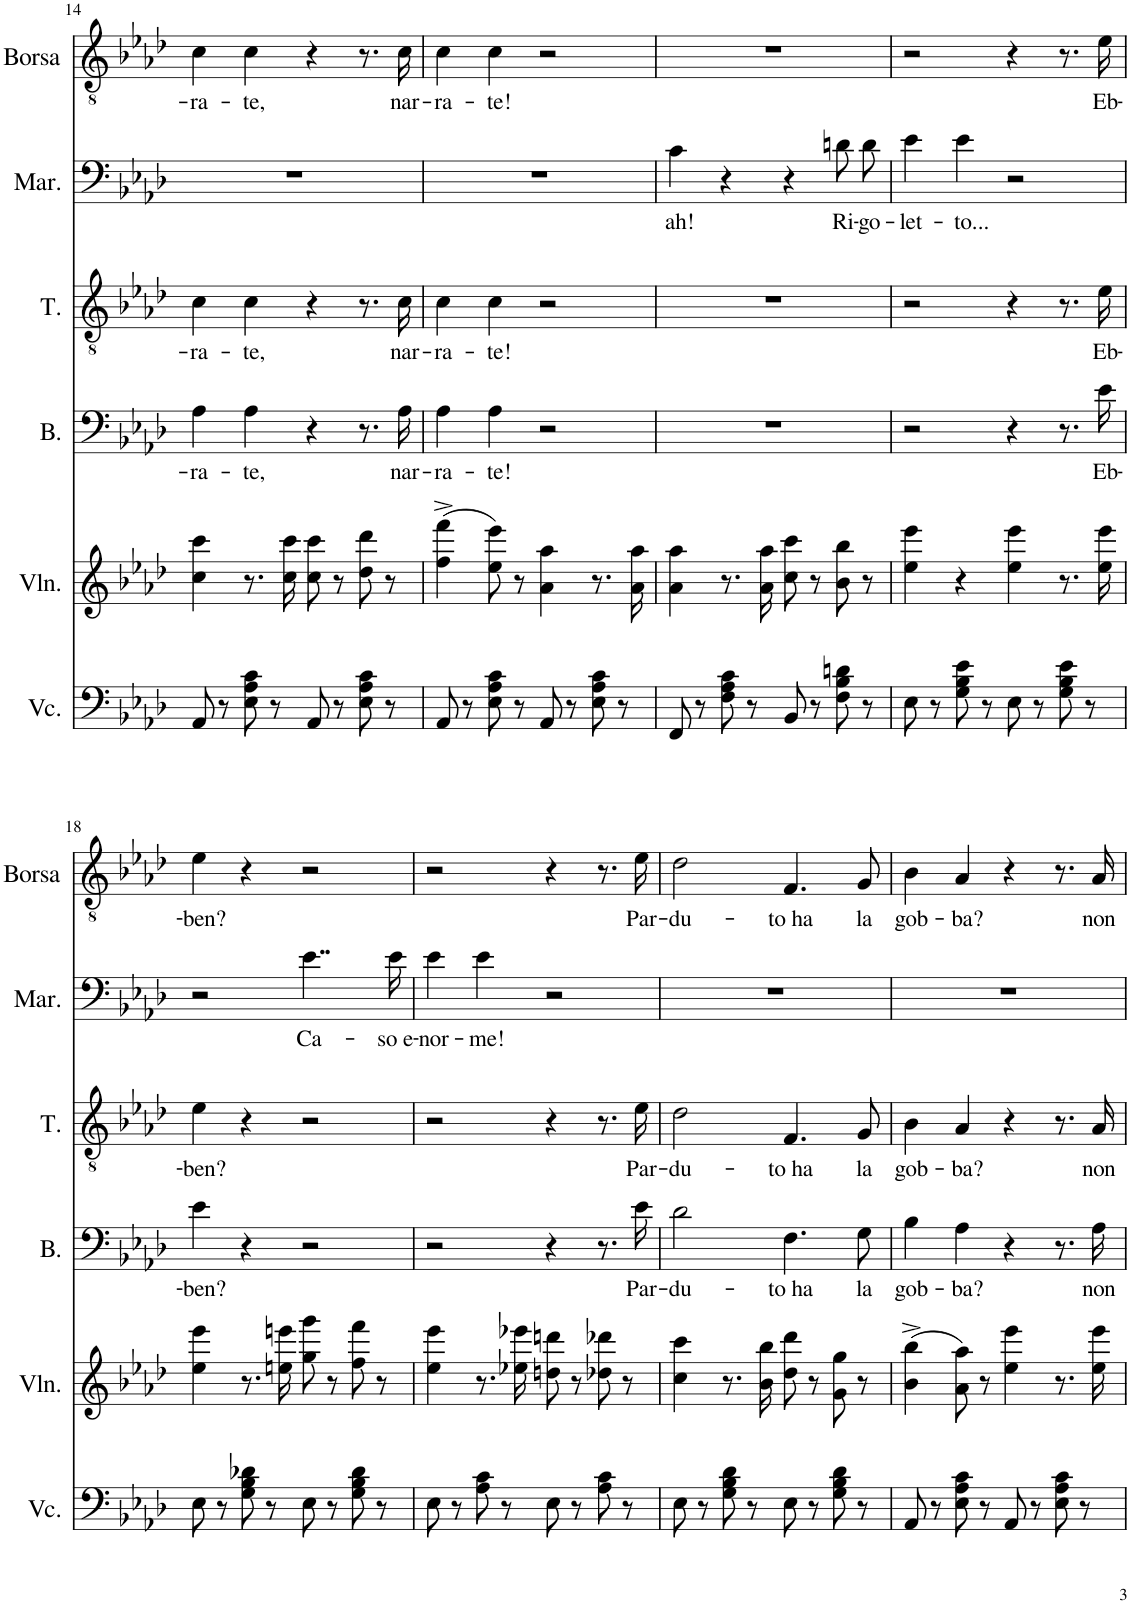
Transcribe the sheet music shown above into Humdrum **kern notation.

**kern	**kern	**kern	**text	**kern	**text	**kern	**text	**kern	**text
*part6	*part5	*part4	*part4	*part3	*part3	*part2	*part2	*part1	*part1
*staff6	*staff5	*staff4	*staff4	*staff3	*staff3	*staff2	*staff2	*staff1	*staff1
*I"Violoncelle	*I"Violon	*I"Basses	*	*I"Ténors	*	*I"Marulo	*	*I"Borsa	*
*I'Vc.	*I'Vln.	*I'B.	*	*I'T.	*	*I'Mar.	*	*I'Borsa	*
!!LO:PB:g=z
*clefF4	*clefG2	*clefF4	*	*clefGv2	*	*clefF4	*	*clefGv2	*
*k[b-e-a-d-]	*k[b-e-a-d-]	*k[b-e-a-d-]	*	*k[b-e-a-d-]	*	*k[b-e-a-d-]	*	*k[b-e-a-d-]	*
*M2/2	*M2/2	*M2/2	*	*M2/2	*	*M2/2	*	*M2/2	*
*met(c|)	*met(c|)	*met(c|)	*	*met(c|)	*	*met(c|)	*	*met(c|)	*
=14	=14	=14	=14	=14	=14	=14	=14	=14	=14
!	!	!	!LO:LY:b	!	!LO:LY:b	!	!	!	!LO:LY:b
8AA-/	4cc\ 4ccc\	4A-\	-ra-	4c\	-ra-	1r	.	4c\	-ra-
8r	.	.	.	.	.	.	.	.	.
!	!	!	!LO:LY:b	!	!LO:LY:b	!	!	!	!LO:LY:b
8E-\ 8A-\ 8c\	8.r	4A-\	-te,	4c\	-te,	.	.	4c\	-te,
8r	.	.	.	.	.	.	.	.	.
.	16cc\ 16ccc\	.	.	.	.	.	.	.	.
8AA-/	8cc\ 8ccc\	4r	.	4r	.	.	.	4r	.
8r	8r	.	.	.	.	.	.	.	.
8E-\ 8A-\ 8c\	8dd-\ 8ddd-\	8.r	.	8.r	.	.	.	8.r	.
8r	8r	.	.	.	.	.	.	.	.
!	!	!	!LO:LY:b	!	!LO:LY:b	!	!	!	!LO:LY:b
.	.	16A-\	nar-	16c\	nar-	.	.	16c\	nar-
=15	=15	=15	=15	=15	=15	=15	=15	=15	=15
!	!	!	!LO:LY:b	!	!LO:LY:b	!	!	!	!LO:LY:b
8AA-/	(4ff\^ 4fff\^	4A-\	-ra-	4c\	-ra-	1r	.	4c\	-ra-
8r	.	.	.	.	.	.	.	.	.
!	!	!	!LO:LY:b	!	!LO:LY:b	!	!	!	!LO:LY:b
8E-\ 8A-\ 8c\	8ee-\ 8eee-\)	4A-\	-te!	4c\	-te!	.	.	4c\	-te!
8r	8r	.	.	.	.	.	.	.	.
8AA-/	4a-\ 4aa-\	2r	.	2r	.	.	.	2r	.
8r	.	.	.	.	.	.	.	.	.
8E-\ 8A-\ 8c\	8.r	.	.	.	.	.	.	.	.
8r	.	.	.	.	.	.	.	.	.
.	16a-\ 16aa-\	.	.	.	.	.	.	.	.
=16	=16	=16	=16	=16	=16	=16	=16	=16	=16
!	!	!	!	!	!	!	!LO:LY:b	!	!
8FF/	4a-\ 4aa-\	1r	.	1r	.	4c\	ah!	1r	.
8r	.	.	.	.	.	.	.	.	.
8F\ 8A-\ 8c\	8.r	.	.	.	.	4r	.	.	.
8r	.	.	.	.	.	.	.	.	.
.	16a-\ 16aa-\	.	.	.	.	.	.	.	.
8BB-/	8cc\ 8ccc\	.	.	.	.	4r	.	.	.
8r	8r	.	.	.	.	.	.	.	.
!	!	!	!	!	!	!	!LO:LY:b	!	!
8F\ 8B-\ 8dn\	8b-\ 8bb-\	.	.	.	.	8dn\L	Ri-	.	.
!	!	!	!	!	!	!	!LO:LY:b	!	!
8r	8r	.	.	.	.	8d\J	-go-	.	.
=17	=17	=17	=17	=17	=17	=17	=17	=17	=17
!	!	!	!	!	!	!	!LO:LY:b	!	!
8E-\	4ee-\ 4eee-\	2r	.	2r	.	4e-\	-let-	2r	.
8r	.	.	.	.	.	.	.	.	.
!	!	!	!	!	!	!	!LO:LY:b	!	!
8G\ 8B-\ 8e-\	4r	.	.	.	.	4e-\	-to...	.	.
8r	.	.	.	.	.	.	.	.	.
8E-\	4ee-\ 4eee-\	4r	.	4r	.	2r	.	4r	.
8r	.	.	.	.	.	.	.	.	.
8G\ 8B-\ 8e-\	8.r	8.r	.	8.r	.	.	.	8.r	.
8r	.	.	.	.	.	.	.	.	.
!	!	!	!LO:LY:b	!	!LO:LY:b	!	!	!	!LO:LY:b
.	16ee-\ 16eee-\	16e-\	Eb-	16e-\	Eb-	.	.	16e-\	Eb-
!!LO:LB:g=z
=18	=18	=18	=18	=18	=18	=18	=18	=18	=18
!	!	!	!LO:LY:b	!	!LO:LY:b	!	!	!	!LO:LY:b
8E-\	4ee-\ 4eee-\	4e-\	-ben?	4e-\	-ben?	2r	.	4e-\	-ben?
8r	.	.	.	.	.	.	.	.	.
8G\ 8B-\ 8d-X\	8.r	4r	.	4r	.	.	.	4r	.
8r	.	.	.	.	.	.	.	.	.
.	16een\ 16eeen\	.	.	.	.	.	.	.	.
!	!	!	!	!	!	!	!LO:LY:b	!	!
8E-\	8gg\ 8ggg\	2r	.	2r	.	4..e-\	Ca-	2r	.
8r	8r	.	.	.	.	.	.	.	.
8G\ 8B-\ 8d-\	8ff\ 8fff\	.	.	.	.	.	.	.	.
8r	8r	.	.	.	.	.	.	.	.
!	!	!	!	!	!	!	!LO:LY:b	!	!
.	.	.	.	.	.	16e-\	-so e-	.	.
=19	=19	=19	=19	=19	=19	=19	=19	=19	=19
!	!	!	!	!	!	!	!LO:LY:b	!	!
8E-\	4ee-\ 4eee-\	2r	.	2r	.	4e-\	-nor-	2r	.
8r	.	.	.	.	.	.	.	.	.
!	!	!	!	!	!	!	!LO:LY:b	!	!
8A-\ 8c\	8.r	.	.	.	.	4e-\	-me!	.	.
8r	.	.	.	.	.	.	.	.	.
.	16ee-X\ 16eee-X\	.	.	.	.	.	.	.	.
8E-\	8ddn\ 8dddn\	4r	.	4r	.	2r	.	4r	.
8r	8r	.	.	.	.	.	.	.	.
8A-\ 8c\	8dd-X\ 8ddd-X\	8.r	.	8.r	.	.	.	8.r	.
8r	8r	.	.	.	.	.	.	.	.
!	!	!	!LO:LY:b	!	!LO:LY:b	!	!	!	!LO:LY:b
.	.	16e-\	Par-	16e-\	Par-	.	.	16e-\	Par-
=20	=20	=20	=20	=20	=20	=20	=20	=20	=20
!	!	!	!LO:LY:b	!	!LO:LY:b	!	!	!	!LO:LY:b
8E-\	4cc\ 4ccc\	2d-\	-du-	2d-\	-du-	1r	.	2d-\	-du-
8r	.	.	.	.	.	.	.	.	.
8G\ 8B-\ 8d-\	8.r	.	.	.	.	.	.	.	.
8r	.	.	.	.	.	.	.	.	.
.	16b-\ 16bb-\	.	.	.	.	.	.	.	.
!	!	!	!LO:LY:b	!	!LO:LY:b	!	!	!	!LO:LY:b
8E-\	8dd-\ 8ddd-\	4.F\	-to ha	4.F/	-to ha	.	.	4.F/	-to ha
8r	8r	.	.	.	.	.	.	.	.
8G\ 8B-\ 8d-\	8g\ 8gg\	.	.	.	.	.	.	.	.
!	!	!	!LO:LY:b	!	!LO:LY:b	!	!	!	!LO:LY:b
8r	8r	8G\	la	8G/	la	.	.	8G/	la
=21	=21	=21	=21	=21	=21	=21	=21	=21	=21
!	!	!	!LO:LY:b	!	!LO:LY:b	!	!	!	!LO:LY:b
8AA-/	(4b-\^ 4bb-\^	4B-\	gob-	4B-\	gob-	1r	.	4B-\	gob-
8r	.	.	.	.	.	.	.	.	.
!	!	!	!LO:LY:b	!	!LO:LY:b	!	!	!	!LO:LY:b
8E-\ 8A-\ 8c\	8a-\ 8aa-\)	4A-\	-ba?	4A-/	-ba?	.	.	4A-/	-ba?
8r	8r	.	.	.	.	.	.	.	.
8AA-/	4ee-\ 4eee-\	4r	.	4r	.	.	.	4r	.
8r	.	.	.	.	.	.	.	.	.
8E-\ 8A-\ 8c\	8.r	8.r	.	8.r	.	.	.	8.r	.
8r	.	.	.	.	.	.	.	.	.
!	!	!	!LO:LY:b	!	!LO:LY:b	!	!	!	!LO:LY:b
.	16ee-\ 16eee-\	16A-\	non	16A-/	non	.	.	16A-/	non
=	=	=	=	=	=	=	=	=	=
*-	*-	*-	*-	*-	*-	*-	*-	*-	*-
